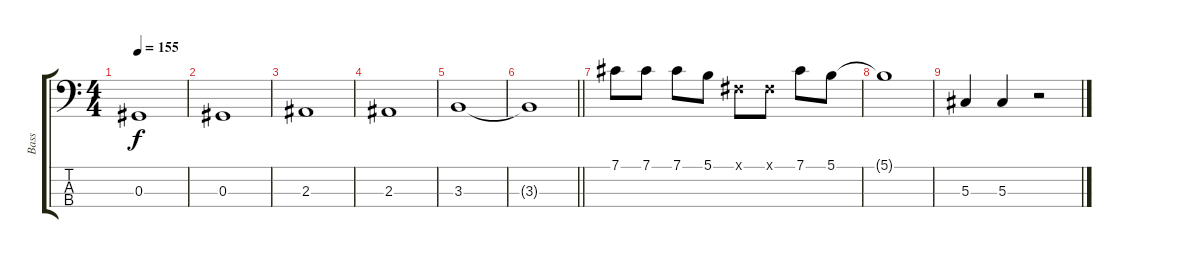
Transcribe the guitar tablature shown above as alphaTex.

\track ("Bass" "Bass") {instrument slapbass1}
\staff {score tabs}
\tuning (Gb2 Db2 Ab1 Eb1) {hide}
\ts (4 4)
\tempo 155
\clef f4
\ks c
0.3.1{dy f} |
0.3.1 |
2.3.1 |
2.3.1 |
3.3.1 |
\barLineRight lightlight
3.3{t}.1 |
7.1.8 7.1.8 7.1.8 5.1.8 0.1{x}.8 0.1{x}.8 7.1.8 5.1.8 |
5.1{t}.1 |
5.3.4 5.3.4 r.2
